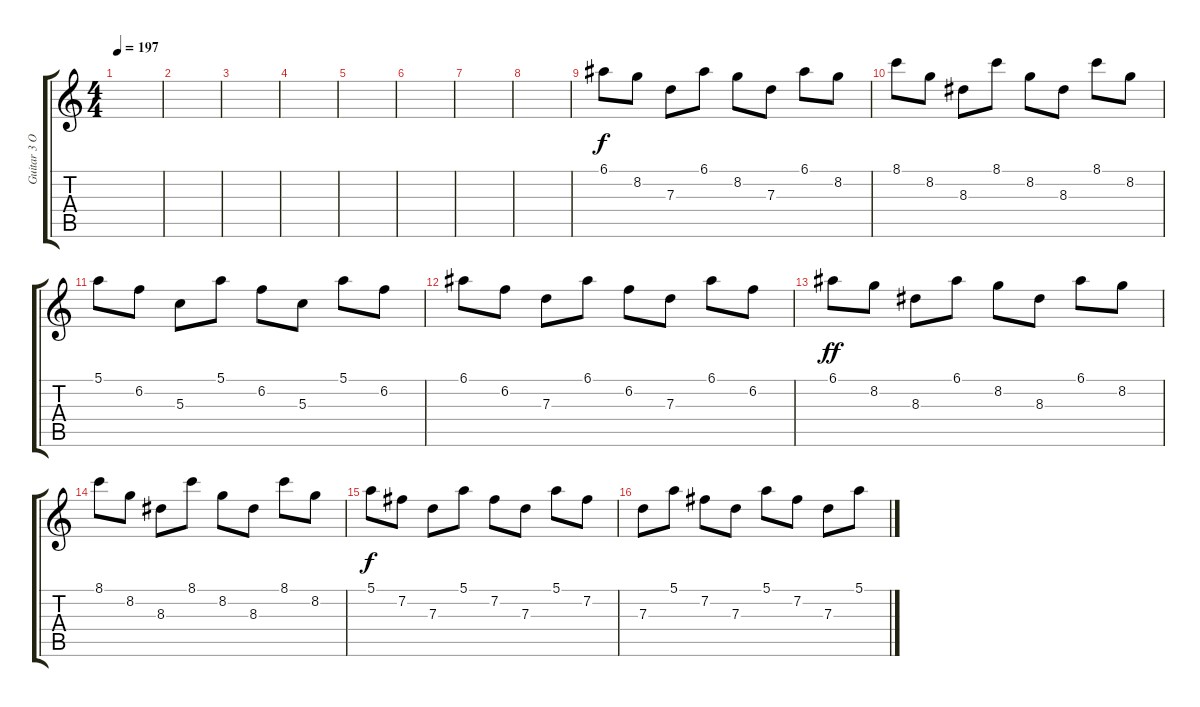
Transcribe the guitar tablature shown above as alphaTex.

\track ("Guitar 3 Overdub (Blackmore)" "Guitar 3 O") {instrument distortionguitar}
\staff {score tabs}
\tuning (E4 B3 G3 D3 A2 E2) {hide}
\ts (4 4)
\tempo 197
\clef g2
\ks c
|
|
|
|
|
|
|
|
6.1.8 8.2.8 7.3.8 6.1.8 8.2.8 7.3.8 6.1.8 8.2.8 |
8.1.8 8.2.8 8.3.8 8.1.8 8.2.8 8.3.8 8.1.8 8.2.8 |
5.1.8 6.2.8 5.3.8 5.1.8 6.2.8 5.3.8 5.1.8 6.2.8 |
6.1.8 6.2.8 7.3.8 6.1.8 6.2.8 7.3.8 6.1.8 6.2.8 |
6.1.8{dy ff} 8.2.8 8.3.8 6.1.8 8.2.8 8.3.8 6.1.8 8.2.8 |
8.1.8 8.2.8 8.3.8 8.1.8 8.2.8 8.3.8 8.1.8 8.2.8 |
5.1.8{dy f} 7.2.8 7.3.8 5.1.8 7.2.8 7.3.8 5.1.8 7.2.8 |
7.3.8 5.1.8 7.2.8 7.3.8 5.1.8 7.2.8 7.3.8 5.1.8
